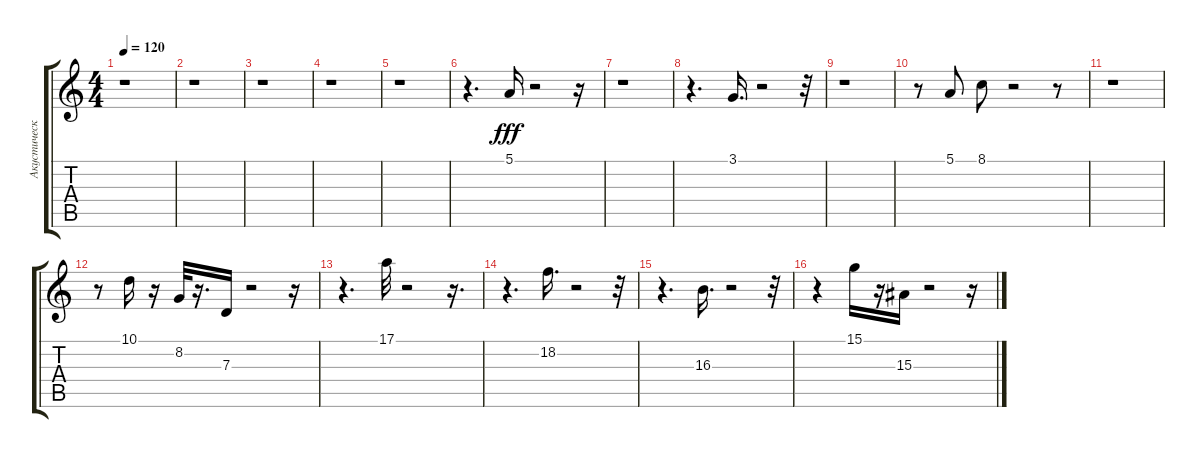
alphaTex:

\track ("Акустический Гранд Роял" "Акустическ") {instrument acousticgrandpiano}
\staff {score tabs}
\tuning (E4 B3 G3 D3 A2 E2) {hide}
\ts (4 4)
\tempo 120
\clef g2
\ks c
r.1{dy fff} |
r.1 |
r.1 |
r.1 |
r.1 |
r.4{d} 5.1.16 r.2 r.16 |
r.1 |
r.4{d} 3.1.16{d} r.2 r.32 |
r.1 |
r.8 5.1.8 8.1.8 r.2 r.8 |
r.1 |
r.8 10.1.16 r.16 8.2.32 r.16{d} 7.3.16 r.2 r.16 |
r.4{d} 17.1.32 r.2 r.16{d} |
r.4{d} 18.2.16{d} r.2 r.32 |
r.4{d} 16.3.16{d} r.2 r.32 |
r.4 15.1.16 r.16 15.3.16 r.2 r.16
